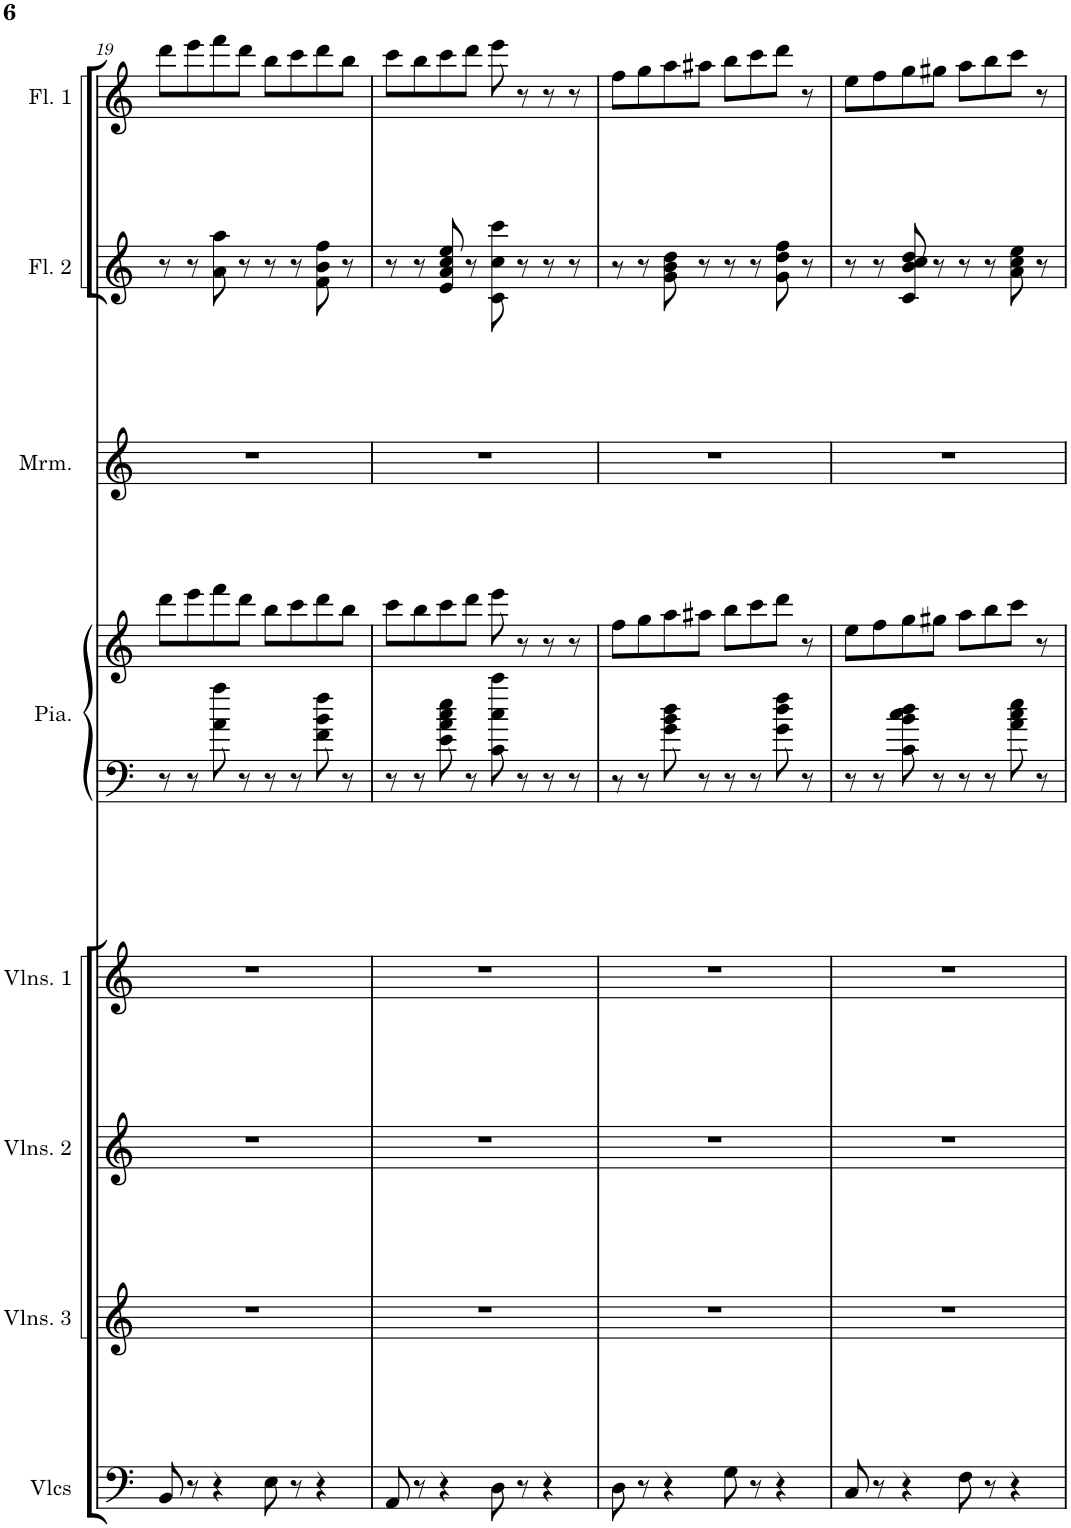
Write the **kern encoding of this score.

**kern	**kern	**kern	**kern	**kern	**kern	**kern	**kern	**kern
*part8	*part7	*part6	*part5	*part4	*part4	*part3	*part2	*part1
*staff9	*staff8	*staff7	*staff6	*staff5	*staff4	*staff3	*staff2	*staff1
*I"Cellos	*I"Violins 3	*I"Violins 2	*I"Violins 1	*I"Piano	*	*I"Marimba	*I"Flute 2	*I"Flute 1
*	*I'Vlns. 3	*I'Vlns. 2	*I'Vlns. 1	*I'Pia.	*	*I'Mrm.	*I'Fl. 2	*I'Fl. 1
!!LO:PB:g=z
*clefF4	*clefG2	*clefG2	*clefG2	*clefF4	*clefG2	*clefG2	*clefG2	*clefG2
*k[]	*k[]	*k[]	*k[]	*k[]	*k[]	*k[]	*k[]	*k[]
*M4/4	*M4/4	*M4/4	*M4/4	*M4/4	*M4/4	*M4/4	*M4/4	*M4/4
=19	=19	=19	=19	=19	=19	=19	=19	=19
8BB/	1r	1r	1r	8r	8ddd\L	1r	8r	8ddd\L
8r	.	.	.	8r	8eee\	.	8r	8eee\
4r	.	.	.	8a\ 8aa\	8fff\	.	8a\ 8aa\	8fff\
.	.	.	.	8r	8ddd\J	.	8r	8ddd\J
8E\	.	.	.	8r	8bb\L	.	8r	8bb\L
8r	.	.	.	8r	8ccc\	.	8r	8ccc\
4r	.	.	.	8f\ 8b\ 8ff\	8ddd\	.	8f\ 8b\ 8ff\	8ddd\
.	.	.	.	8r	8bb\J	.	8r	8bb\J
=20	=20	=20	=20	=20	=20	=20	=20	=20
8AA/	1r	1r	1r	8r	8ccc\L	1r	8r	8ccc\L
8r	.	.	.	8r	8bb\	.	8r	8bb\
4r	.	.	.	8e\ 8a\ 8cc\ 8ee\	8ccc\	.	8e/ 8a/ 8cc/ 8ee/	8ccc\
.	.	.	.	8r	8ddd\J	.	8r	8ddd\J
8D\	.	.	.	8c\ 8cc\ 8ccc\	8eee\	.	8c\ 8cc\ 8ccc\	8eee\
8r	.	.	.	8r	8r	.	8r	8r
4r	.	.	.	8r	8r	.	8r	8r
.	.	.	.	8r	8r	.	8r	8r
=21	=21	=21	=21	=21	=21	=21	=21	=21
8D\	1r	1r	1r	8r	8ff\L	1r	8r	8ff\L
8r	.	.	.	8r	8gg\	.	8r	8gg\
4r	.	.	.	8g\ 8b\ 8dd\	8aa\	.	8g\ 8b\ 8dd\	8aa\
.	.	.	.	8r	8aa#X\J	.	8r	8aa#X\J
8G\	.	.	.	8r	8bb\L	.	8r	8bb\L
8r	.	.	.	8r	8ccc\	.	8r	8ccc\
4r	.	.	.	8g\ 8dd\ 8ff\	8ddd\J	.	8g\ 8dd\ 8ff\	8ddd\J
.	.	.	.	8r	8r	.	8r	8r
=22	=22	=22	=22	=22	=22	=22	=22	=22
8C/	1r	1r	1r	8r	8ee\L	1r	8r	8ee\L
8r	.	.	.	8r	8ff\	.	8r	8ff\
4r	.	.	.	8c\ 8b\ 8cc\ 8dd\	8gg\	.	8c/ 8b/ 8cc/ 8dd/	8gg\
.	.	.	.	8r	8gg#X\J	.	8r	8gg#X\J
8F\	.	.	.	8r	8aa\L	.	8r	8aa\L
8r	.	.	.	8r	8bb\	.	8r	8bb\
4r	.	.	.	8a\ 8cc\ 8ee\	8ccc\J	.	8a\ 8cc\ 8ee\	8ccc\J
.	.	.	.	8r	8r	.	8r	8r
=	=	=	=	=	=	=	=	=
*-	*-	*-	*-	*-	*-	*-	*-	*-
